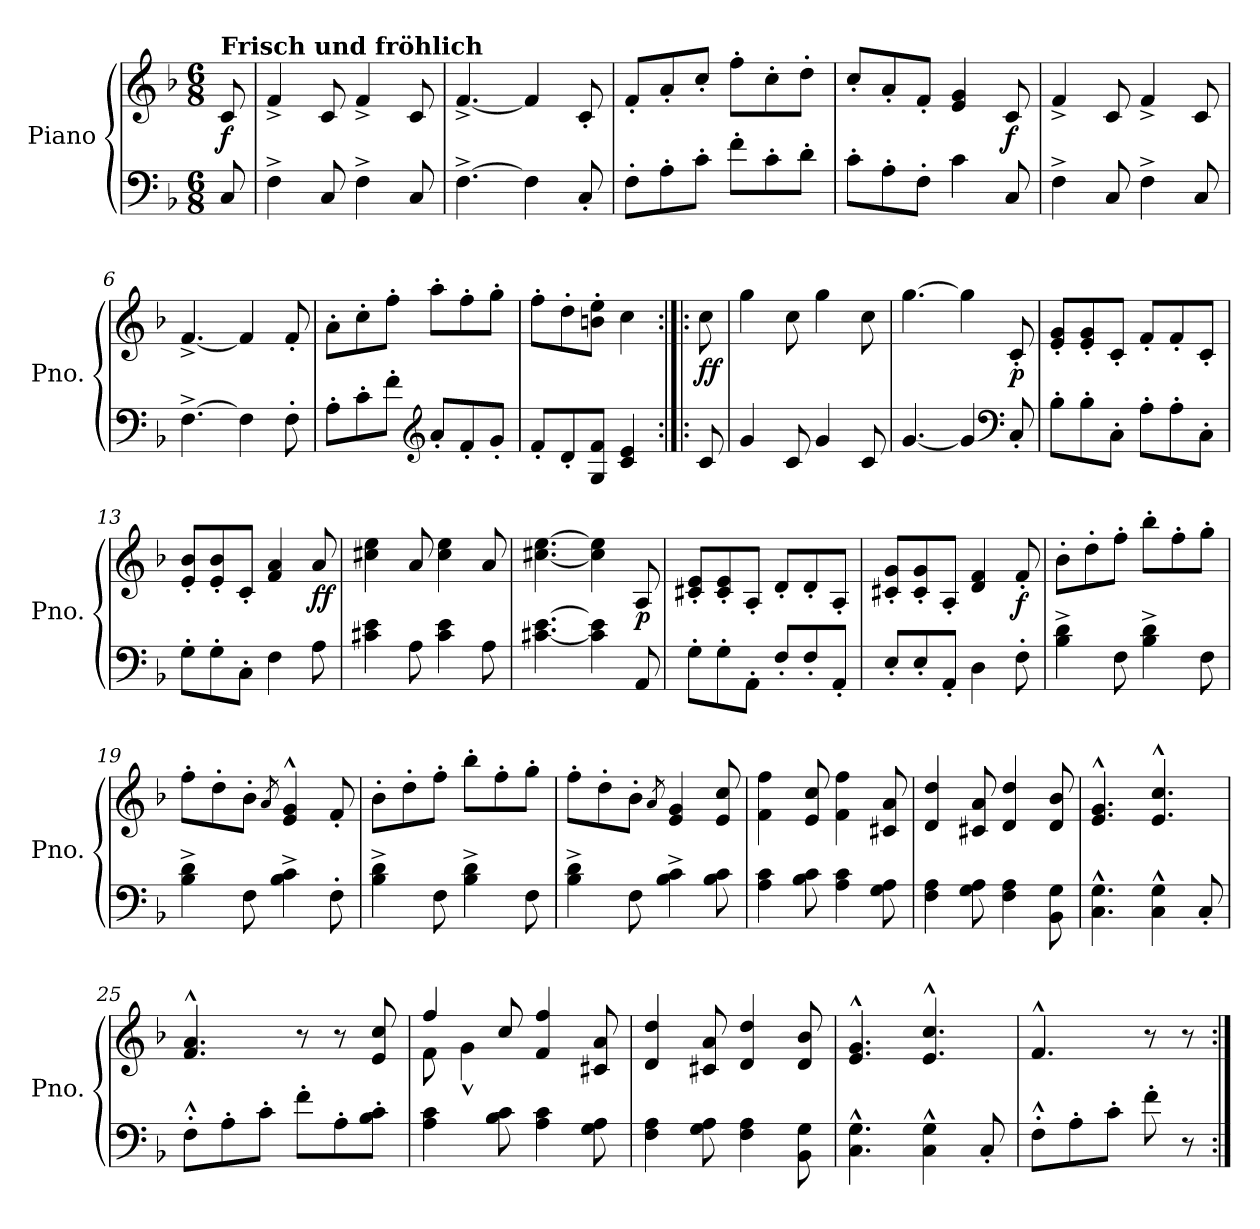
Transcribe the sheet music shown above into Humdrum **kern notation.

**kern	**kern	**dynam
*part1	*part1	*part1
*staff2	*staff1	*staff1/2
*I"Piano	*	*
*I'Pno.	*	*
*clefF4	*clefG2	*
*k[b-]	*k[b-]	*
*M6/8	*M6/8	*
=	=	=
!	!LO:TX:a:B:t=Frisch und fröhlich	!
!	!	!LO:DY:b
8C/	8c/	f
=1	=1	=1
4F^\	4f^/	.
8C/	8c/	.
4F^\	4f^/	.
8C/	8c/	.
=2	=2	=2
[4.F^\	[4.f^/	.
4F\]	4f/]	.
8C'/	8c'/	.
=3	=3	=3
8F'\L	8f'/L	.
8A'\	8a'/	.
8c'\J	8cc'/J	.
8f'\L	8ff'\L	.
8c'\	8cc'\	.
8d'\J	8dd'\J	.
=4	=4	=4
8c'\L	8cc'/L	.
8A'\	8a'/	.
8F'\J	8f'/J	.
4c\	4e/ 4g/	.
!	!	!LO:DY:b
8C/	8c/	f
=5	=5	=5
4F^\	4f^/	.
8C/	8c/	.
4F^\	4f^/	.
8C/	8c/	.
!!LO:LB:g=z
=6	=6	=6
[4.F^\	[4.f^/	.
4F\]	4f/]	.
8F'\	8f'/	.
=7	=7	=7
8A'\L	8a'\L	.
8c'\	8cc'\	.
8f'\J	8ff'\J	.
*clefG2	*	*
8a'/L	8aa'\L	.
8f'/	8ff'\	.
8g'/J	8gg'\J	.
=8	=8	=8
8f'/L	8ff'\L	.
8d'/	8dd'\	.
8G/ 8f/J	8bn\' 8ee\'J	.
4c/ 4e/	4cc\	.
=9:|!|:	=9:|!|:	=9:|!|:
!	!	!LO:DY:b
8c/	8cc\	ff
=10	=10	=10
4g/	4gg\	.
8c/	8cc\	.
4g/	4gg\	.
8c/	8cc\	.
=11	=11	=11
[4.g/	[4.gg\	.
4g/]	4gg\]	.
*clefF4	*	*
!	!	!LO:DY:b
8C'/	8c'/	p
=12	=12	=12
8B-'\L	8e/' 8g/'L	.
8B-'\	8e/' 8g/'	.
8C'\J	8c'/J	.
8A'\L	8f'/L	.
8A'\	8f'/	.
8C'\J	8c'/J	.
!!LO:LB:g=z
=13	=13	=13
8G'\L	8e/' 8b-/'L	.
8G'\	8e/' 8b-/'	.
8C'\J	8c'/J	.
4F\	4f/ 4a/	.
!	!	!LO:DY:b
8A\	8a/	ff
=14	=14	=14
4c#X\ 4e\	4cc#X\ 4ee\	.
8A\	8a/	.
4c#\ 4e\	4cc#\ 4ee\	.
8A\	8a/	.
=15	=15	=15
[4.c#X\ [4.e\	[4.cc#X\ [4.ee\	.
4c#\] 4e\]	4cc#\] 4ee\]	.
!	!	!LO:DY:b
8AA/	8A/	p
=16	=16	=16
8G'\L	8c#X/' 8e/'L	.
8G'\	8c#/' 8e/'	.
8AA'\J	8A'/J	.
8F'/L	8d'/L	.
8F'/	8d'/	.
8AA'/J	8A'/J	.
=17	=17	=17
8E'/L	8c#X/' 8g/'L	.
8E'/	8c#/' 8g/'	.
8AA'/J	8A'/J	.
4D\	4d/ 4f/	.
!	!	!LO:DY:b
8F'\	8f'/	f
!!LO:LB:g=z
=18	=18	=18
4B-\^ 4d\^	8b-'\L	.
.	8dd'\	.
8F\	8ff'\J	.
4B-\^ 4d\^	8bb-'\L	.
.	8ff'\	.
8F\	8gg'\J	.
=19	=19	=19
4B-\^ 4d\^	8ff'\L	.
.	8dd'\	.
8F\	8b-'\J	.
.	8qa/	.
4B-\^ 4c\^	4e/^^ 4g/^^	.
8F'\	8f'/	.
=20	=20	=20
4B-\^ 4d\^	8b-'\L	.
.	8dd'\	.
8F\	8ff'\J	.
4B-\^ 4d\^	8bb-'\L	.
.	8ff'\	.
8F\	8gg'\J	.
=21	=21	=21
4B-\^ 4d\^	8ff'\L	.
.	8dd'\	.
8F\	8b-'\J	.
.	8qa/	.
4B-\^ 4c\^	4e/ 4g/	.
8B-\ 8c\	8e/ 8cc/	.
=22	=22	=22
4A\ 4c\	4f\ 4ff\	.
8B-\ 8c\	8e/ 8cc/	.
4A\ 4c\	4f\ 4ff\	.
8G\ 8A\	8c#X/ 8a/	.
=23	=23	=23
4F\ 4A\	4d/ 4dd/	.
8G\ 8A\	8c#X/ 8a/	.
4F\ 4A\	4d/ 4dd/	.
8BB-\ 8G\	8d/ 8b-/	.
!!LO:LB:g=z
=24	=24	=24
4.C\^^ 4.G\^^	4.e/^^ 4.g/^^	.
4C\^^ 4G\^^	4.e/^^ 4.cc/^^	.
8C'/	.	.
=25	=25	=25
8F'^^\L	4.f/^^ 4.a/^^	.
8A'\	.	.
8c'\J	.	.
8f'\L	8r	.
8A'\	8r	.
8B-\' 8c\'J	8e/ 8cc/	.
=26	=26	=26
*	*^	*
4A\ 4c\	4ff/	8f\	.
.	.	4g^^\	.
8B-\ 8c\	8cc/	.	.
4A\ 4c\	4f/ 4ff/	4.ryy	.
8G\ 8A\	8c#X/ 8a/	.	.
*	*v	*v	*
=27	=27	=27
4F\ 4A\	4d/ 4dd/	.
8G\ 8A\	8c#X/ 8a/	.
4F\ 4A\	4d/ 4dd/	.
8BB-\ 8G\	8d/ 8b-/	.
=28	=28	=28
4.C\^^ 4.G\^^	4.e/^^ 4.g/^^	.
4C\^^ 4G\^^	4.e/^^ 4.cc/^^	.
8C'/	.	.
=29	=29	=29
8F'^^\L	4.f^^/	.
8A'\	.	.
8c'\J	.	.
8f'\	8r	.
8r	8r	.
=:|!	=:|!	=:|!
*-	*-	*-
